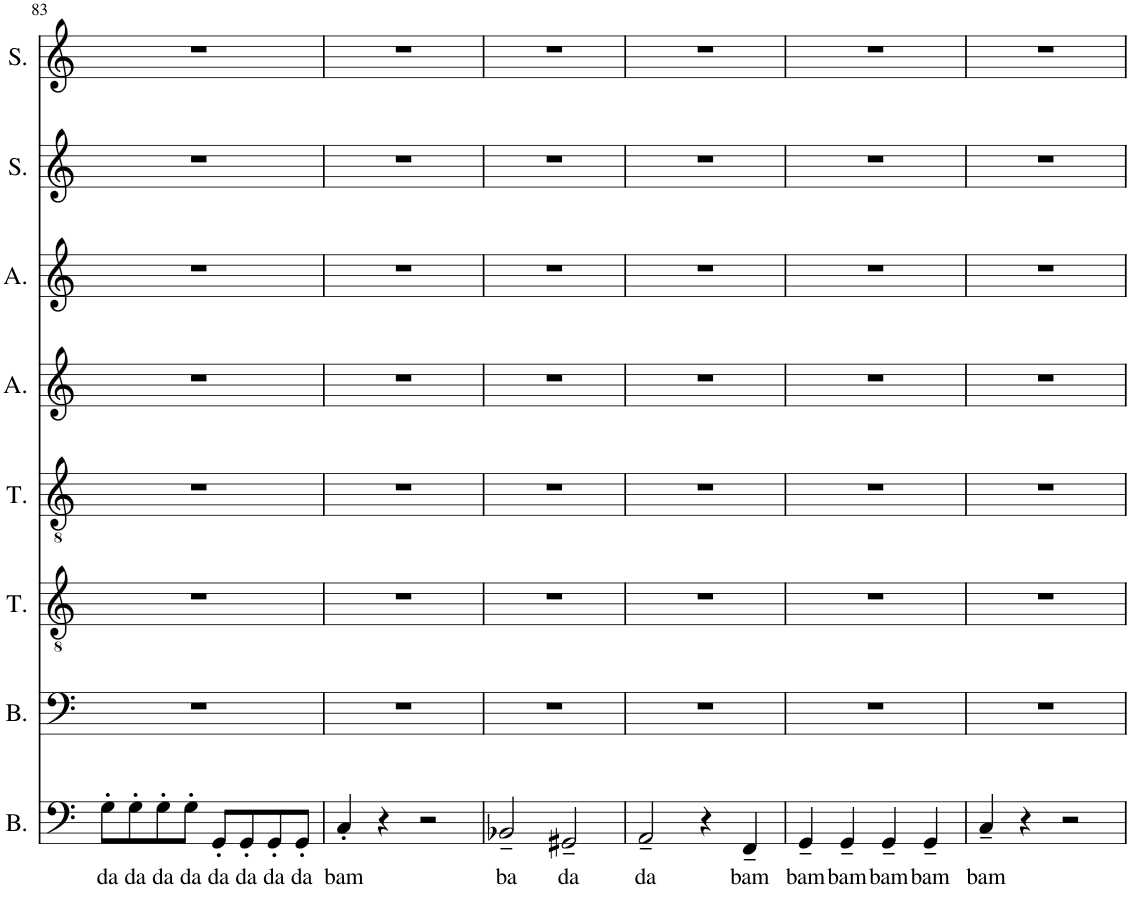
**kern	**text	**kern	**kern	**kern	**kern	**kern	**kern	**kern
*part8	*part8	*part7	*part6	*part5	*part4	*part3	*part2	*part1
*staff8	*staff8	*staff7	*staff6	*staff5	*staff4	*staff3	*staff2	*staff1
*I"Bass	*	*I"Bass	*I"Tenor	*I"Tenor	*I"Alto	*I"Alto	*I"Soprano	*I"Soprano
*I'B.	*	*I'B.	*I'T.	*I'T.	*I'A.	*I'A.	*I'S.	*I'S.
!!LO:PB:g=z
*clefF4	*	*clefF4	*clefGv2	*clefGv2	*clefG2	*clefG2	*clefG2	*clefG2
*k[]	*	*k[]	*k[]	*k[]	*k[]	*k[]	*k[]	*k[]
*M4/4	*	*M4/4	*M4/4	*M4/4	*M4/4	*M4/4	*M4/4	*M4/4
=83	=83	=83	=83	=83	=83	=83	=83	=83
!	!LO:LY:b	!	!	!	!	!	!	!
8G'\L	da	1r	1r	1r	1r	1r	1r	1r
!	!LO:LY:b	!	!	!	!	!	!	!
8G'\	da	.	.	.	.	.	.	.
!	!LO:LY:b	!	!	!	!	!	!	!
8G'\	da	.	.	.	.	.	.	.
!	!LO:LY:b	!	!	!	!	!	!	!
8G'\J	da	.	.	.	.	.	.	.
!	!LO:LY:b	!	!	!	!	!	!	!
8GG'/L	da	.	.	.	.	.	.	.
!	!LO:LY:b	!	!	!	!	!	!	!
8GG'/	da	.	.	.	.	.	.	.
!	!LO:LY:b	!	!	!	!	!	!	!
8GG'/	da	.	.	.	.	.	.	.
!	!LO:LY:b	!	!	!	!	!	!	!
8GG'/J	da	.	.	.	.	.	.	.
=84	=84	=84	=84	=84	=84	=84	=84	=84
!	!LO:LY:b	!	!	!	!	!	!	!
4C'/	bam	1r	1r	1r	1r	1r	1r	1r
4r	.	.	.	.	.	.	.	.
2r	.	.	.	.	.	.	.	.
=85	=85	=85	=85	=85	=85	=85	=85	=85
!	!LO:LY:b	!	!	!	!	!	!	!
2BB-X~/	ba	1r	1r	1r	1r	1r	1r	1r
!	!LO:LY:b	!	!	!	!	!	!	!
2GG#X~/	da	.	.	.	.	.	.	.
=86	=86	=86	=86	=86	=86	=86	=86	=86
!	!LO:LY:b	!	!	!	!	!	!	!
2AA~/	da	1r	1r	1r	1r	1r	1r	1r
4r	.	.	.	.	.	.	.	.
!	!LO:LY:b	!	!	!	!	!	!	!
4FF~/	bam	.	.	.	.	.	.	.
=87	=87	=87	=87	=87	=87	=87	=87	=87
!	!LO:LY:b	!	!	!	!	!	!	!
4GG~/	bam	1r	1r	1r	1r	1r	1r	1r
!	!LO:LY:b	!	!	!	!	!	!	!
4GG~/	bam	.	.	.	.	.	.	.
!	!LO:LY:b	!	!	!	!	!	!	!
4GG~/	bam	.	.	.	.	.	.	.
!	!LO:LY:b	!	!	!	!	!	!	!
4GG~/	bam	.	.	.	.	.	.	.
=88	=88	=88	=88	=88	=88	=88	=88	=88
!	!LO:LY:b	!	!	!	!	!	!	!
4C~/	bam	1r	1r	1r	1r	1r	1r	1r
4r	.	.	.	.	.	.	.	.
2r	.	.	.	.	.	.	.	.
=	=	=	=	=	=	=	=	=
*-	*-	*-	*-	*-	*-	*-	*-	*-
